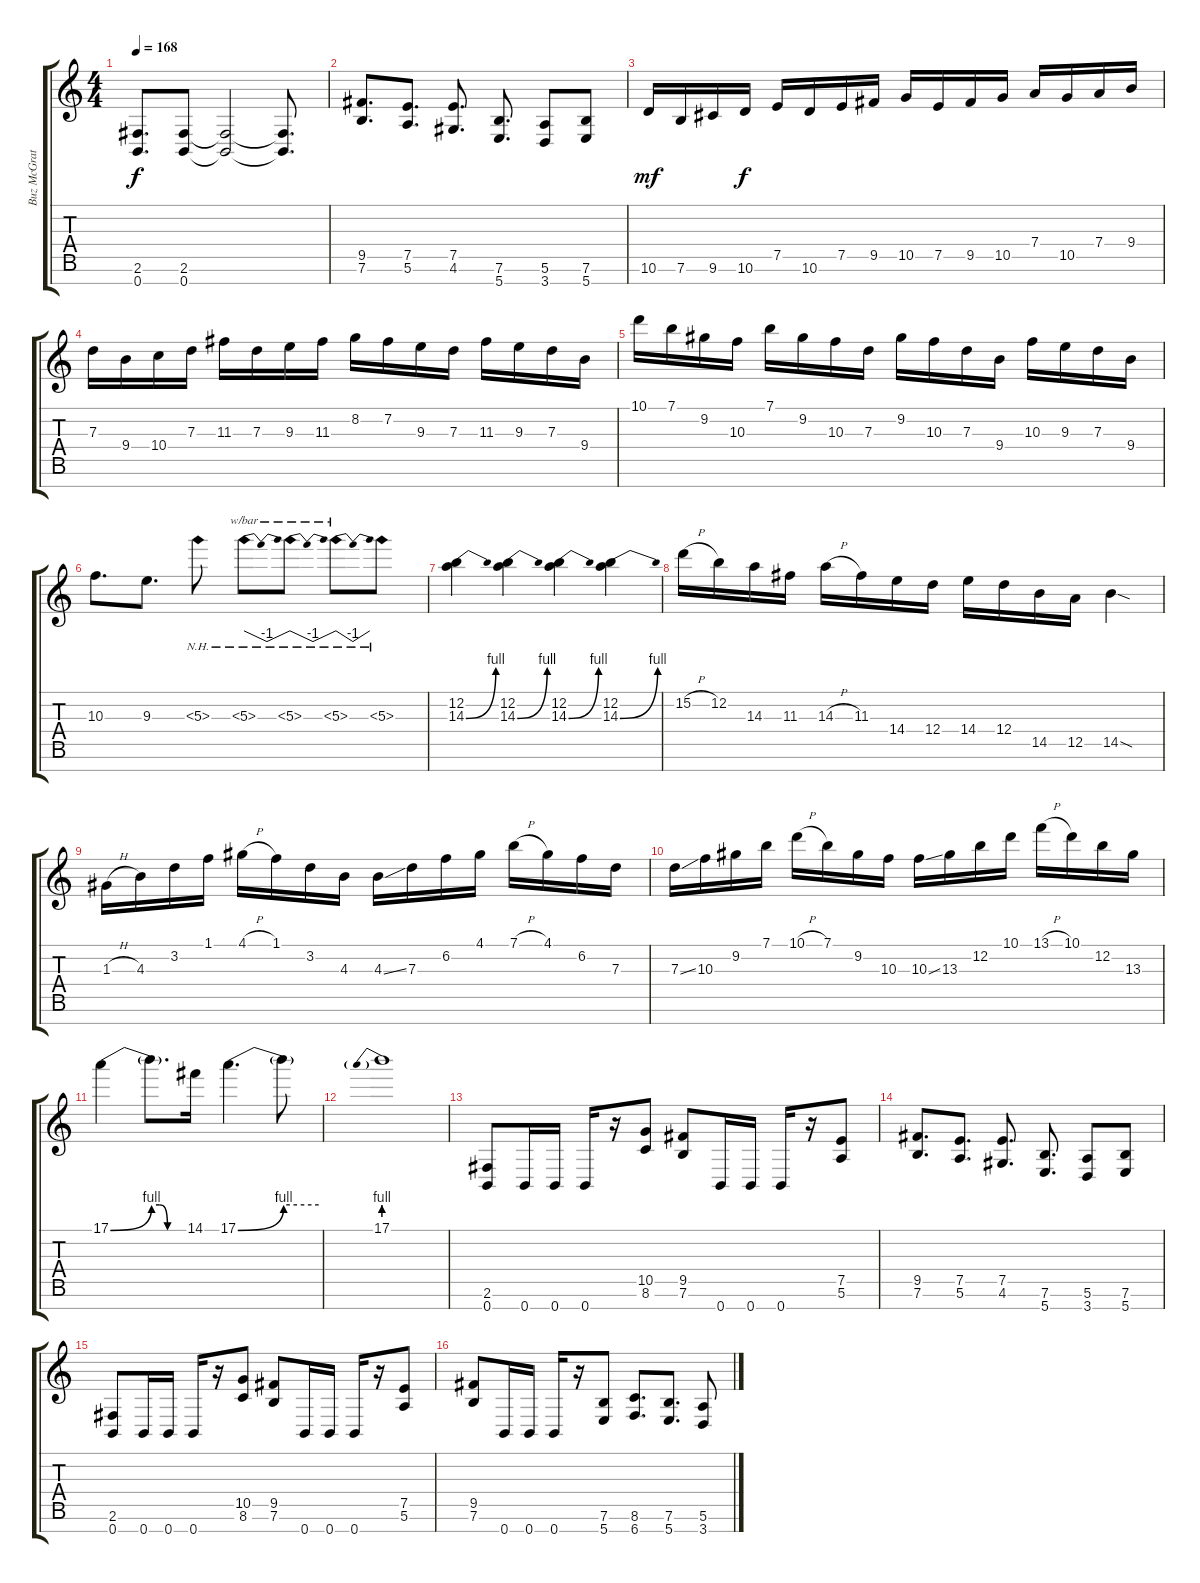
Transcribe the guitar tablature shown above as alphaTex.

\track ("Buz McGrath" "Buz McGrat") {instrument distortionguitar}
\staff {score tabs}
\tuning (E4 B3 G3 D3 A2 E2 B1) {hide}
\ts (4 4)
\tempo 168
\clef g2
\ks c
(2.6 0.7).8{d dy f} (2.6 0.7).8 (2.6{t} 0.7{t}).2 (2.6{t} 0.7{t}).8{d} |
(9.5 7.6).8{d} (7.5 5.6).8{d} (7.5 4.6).8{d} (7.6 5.7).8{d} (5.6 3.7).8 (7.6 5.7).8 |
10.6.16{dy mf} 7.6.16 9.6.16 10.6.16{dy f} 7.5.16 10.6.16 7.5.16 9.5.16 10.5.16 7.5.16 9.5.16 10.5.16 7.4.16 10.5.16 7.4.16 9.4.16 |
7.3.16 9.4.16 10.4.16 7.3.16 11.3.16 7.3.16 9.3.16 11.3.16 8.2.16 7.2.16 9.3.16 7.3.16 11.3.16 9.3.16 7.3.16 9.4.16 |
10.1.16 7.1.16 9.2.16 10.3.16 7.1.16 9.2.16 10.3.16 7.3.16 9.2.16 10.3.16 7.3.16 9.4.16 10.3.16 9.3.16 7.3.16 9.4.16 |
10.3.8{d} 9.3.8{d} 5.3{nh}.8 5.3{nh}.8{tbe (dip default 0 0 30 -4 60 0)} 5.3{nh}.8{tbe (dip default 0 0 30 -4 60 0)} 5.3{nh}.8{tbe (dip default 0 0 30 -4 60 0)} 5.3{nh}.8 |
(12.2 14.3{be (bend 0 0 60 4)}).4 (12.2 14.3{be (bend 0 0 60 4)}).4 (12.2 14.3{be (bend 0 0 60 4)}).4 (12.2 14.3{be (bend 0 0 60 4)}).4 |
15.2{h}.16 12.2.16 14.3.16 11.3.16 14.3{h}.16 11.3.16 14.4.16 12.4.16 14.4.16 12.4.16 14.5.16 12.5.16 14.5{sod}.4 |
1.3{h}.16 4.3.16 3.2.16 1.1.16 4.1{h}.16 1.1.16 3.2.16 4.3.16 4.3{ss}.16 7.3.16 6.2.16 4.1.16 7.1{h}.16 4.1.16 6.2.16 7.3.16 |
7.3{ss}.16 10.3.16 9.2.16 7.1.16 10.1{h}.16 7.1.16 9.2.16 10.3.16 10.3{ss}.16 13.3.16 12.2.16 10.1.16 13.1{h}.16 10.1.16 12.2.16 13.3.16 |
17.1{be (bend 0 0 60 4)}.4 17.1{be (custom 0 4 15 4 30 0 60 0) t}.8{d} 14.1.16 17.1{be (bend 0 0 60 4)}.4{d} 17.1{be (hold 0 4 60 4) t}.8 |
17.1{be (prebend 0 4 60 4)}.1 |
(2.6 0.7).8 0.7.16 0.7.16 0.7.16 r.16 (10.5 8.6).8 (9.5 7.6).8 0.7.16 0.7.16 0.7.16 r.16 (7.5 5.6).8 |
(9.5 7.6).8{d} (7.5 5.6).8{d} (7.5 4.6).8{d} (7.6 5.7).8{d} (5.6 3.7).8 (7.6 5.7).8 |
(2.6 0.7).8 0.7.16 0.7.16 0.7.16 r.16 (10.5 8.6).8 (9.5 7.6).8 0.7.16 0.7.16 0.7.16 r.16 (7.5 5.6).8 |
(9.5 7.6).8 0.7.16 0.7.16 0.7.16 r.16 (7.6 5.7).8 (8.6 6.7).8{d} (7.6 5.7).8{d} (5.6 3.7).8
